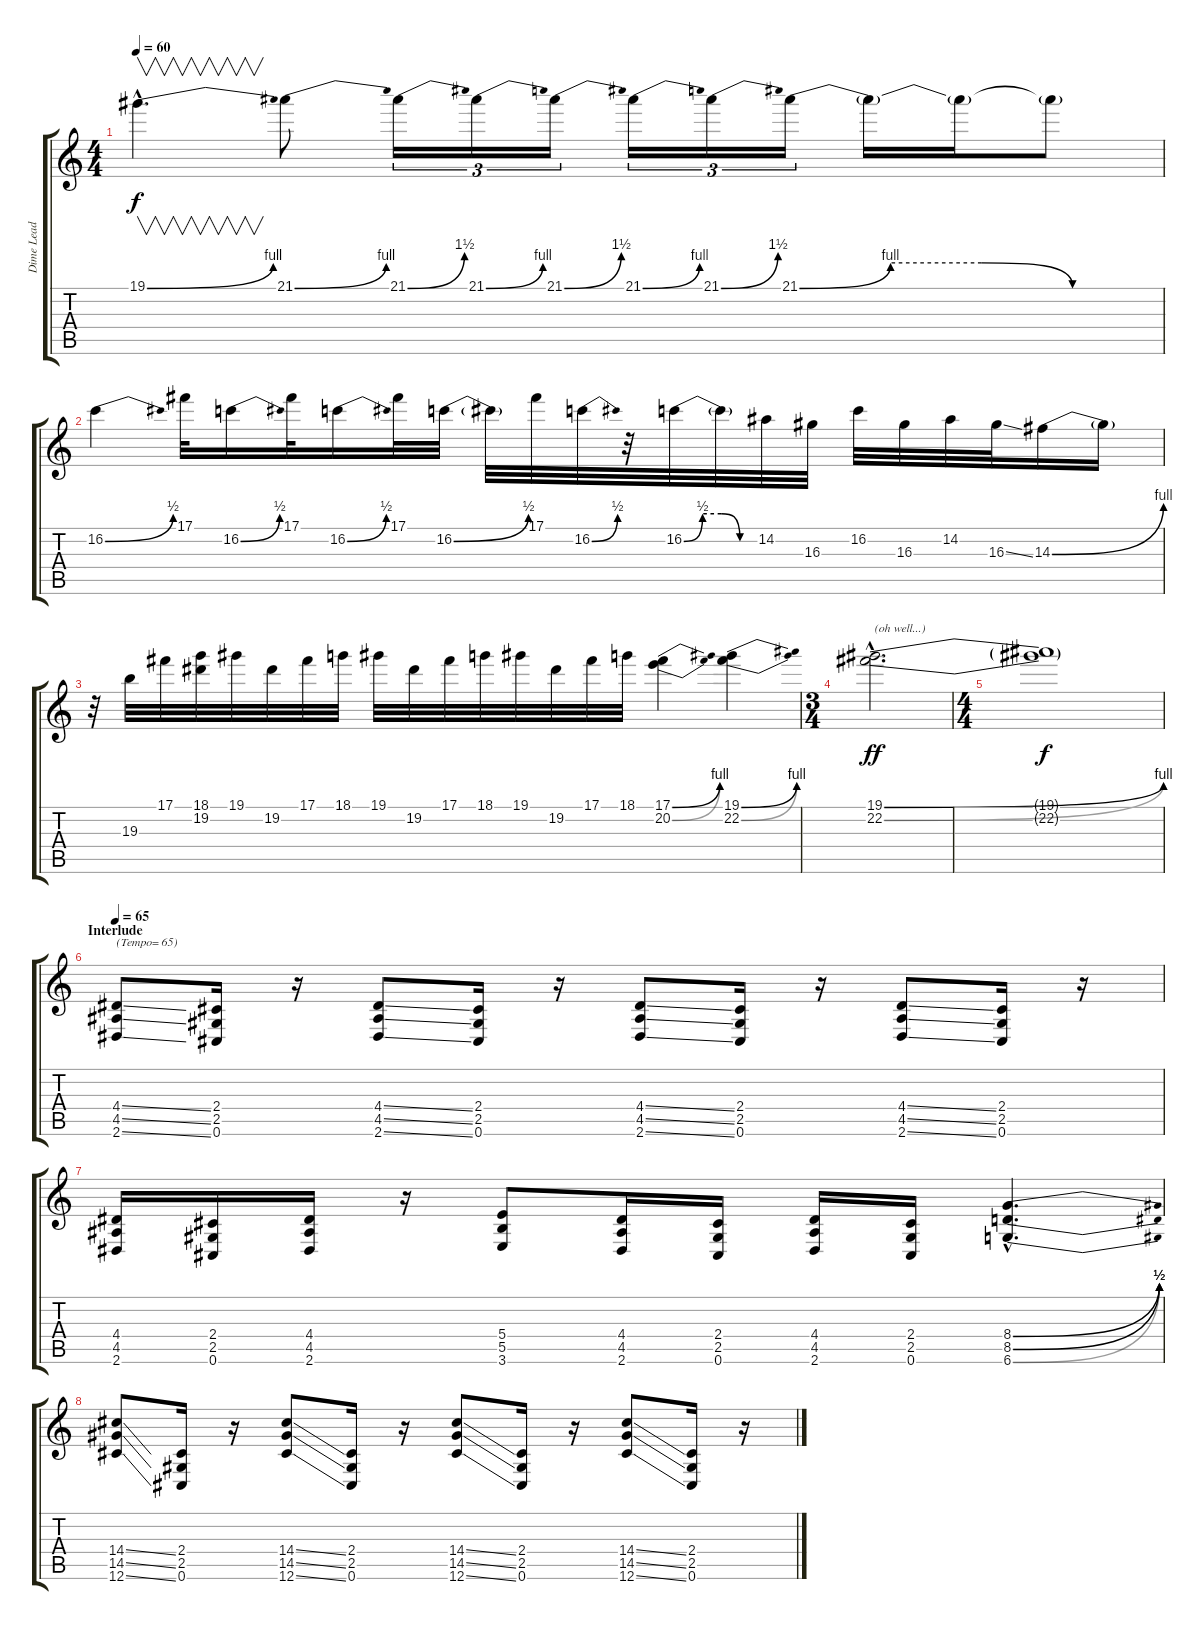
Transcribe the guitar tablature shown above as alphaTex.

\track ("Dime Lead Guitar" "Dime Lead ") {instrument overdrivenguitar}
\staff {score tabs}
\tuning (Db4 Ab3 E3 B2 Gb2 Db2) {hide}
\ts (4 4)
\tempo 60
\clef g2
\ks c
19.1{be (bend 0 0 60 4) hac}.4{v d dy f} 21.1{be (bend 0 0 60 4)}.8 21.1{be (bend 0 0 60 6)}.16{tu (3 2)} 21.1{be (bend 0 0 60 4)}.16{tu (3 2)} 21.1{be (bend 0 0 60 6)}.16{tu (3 2)} 21.1{be (bend 0 0 60 4)}.16{tu (3 2)} 21.1{be (bend 0 0 60 6)}.16{tu (3 2)} 21.1{be (custom 0 0 15 4 30 4 45 0 60 0)}.16{tu (3 2)} 21.1{t}.16 21.1{t}.16 21.1{t}.8 |
16.2{be (bend 0 0 60 2)}.4 17.1.32 16.2{be (bend 0 0 60 2)}.16 17.1.32 16.2{be (bend 0 0 60 2)}.16 17.1.32 16.2{be (bend 0 0 60 2)}.32 16.2{t}.32 17.1.32 16.2{be (bend 0 0 60 2)}.32 r.32 16.2{be (custom 0 0 15 2 30 2 45 0 60 0)}.32 16.2{t}.32 14.2.32 16.3.32 16.2.32 16.3.32 14.2.32 16.3{ss}.32 14.3{be (bend 0 0 60 4)}.16 14.3{t}.16 |
r.32 19.3.32 17.1.32 (18.1 19.2).32 19.1.32 19.2.32 17.1.32 18.1.32 19.1.32 19.2.32 17.1.32 18.1.32 19.1.32 19.2.32 17.1.32 18.1.32 (17.1{be (bend 0 0 60 4)} 20.2{be (bend 0 0 60 4)}).4 (19.1{be (bend 0 0 60 4)} 22.2{be (bend 0 0 60 4)}).4 |
\ts (3 4)
(19.1{be (bend 0 0 60 4) hac} 22.2{be (bend 0 0 60 4) hac}).2{d txt "(oh well...)" dy ff} |
\ts (4 4)
(19.1{t} 22.2{t}).1{dy f} |
\section ("" "Interlude")
\tempo 65
(4.4{ss} 4.5{ss} 2.6{ss}).8{txt "(Tempo= 65)" volume 16} (2.4 2.5 0.6).16 r.16 (4.4{ss} 4.5{ss} 2.6{ss}).8 (2.4 2.5 0.6).16 r.16 (4.4{ss} 4.5{ss} 2.6{ss}).8 (2.4 2.5 0.6).16 r.16 (4.4{ss} 4.5{ss} 2.6{ss}).8 (2.4 2.5 0.6).16 r.16 |
(4.4 4.5 2.6).16 (2.4 2.5 0.6).16 (4.4 4.5 2.6).16 r.16 (5.4 5.5 3.6).8 (4.4 4.5 2.6).16 (2.4 2.5 0.6).16 (4.4 4.5 2.6).16 (2.4 2.5 0.6).16 (8.4{be (bend 0 0 60 2) hac} 8.5{be (bend 0 0 60 2) hac} 6.6{be (bend 0 0 60 2) hac}).4{d} |
(14.4{ss} 14.5{ss} 12.6{ss}).8 (2.4 2.5 0.6).16 r.16 (14.4{ss} 14.5{ss} 12.6{ss}).8 (2.4 2.5 0.6).16 r.16 (14.4{ss} 14.5{ss} 12.6{ss}).8 (2.4 2.5 0.6).16 r.16 (14.4{ss} 14.5{ss} 12.6{ss}).8 (2.4 2.5 0.6).16 r.16
